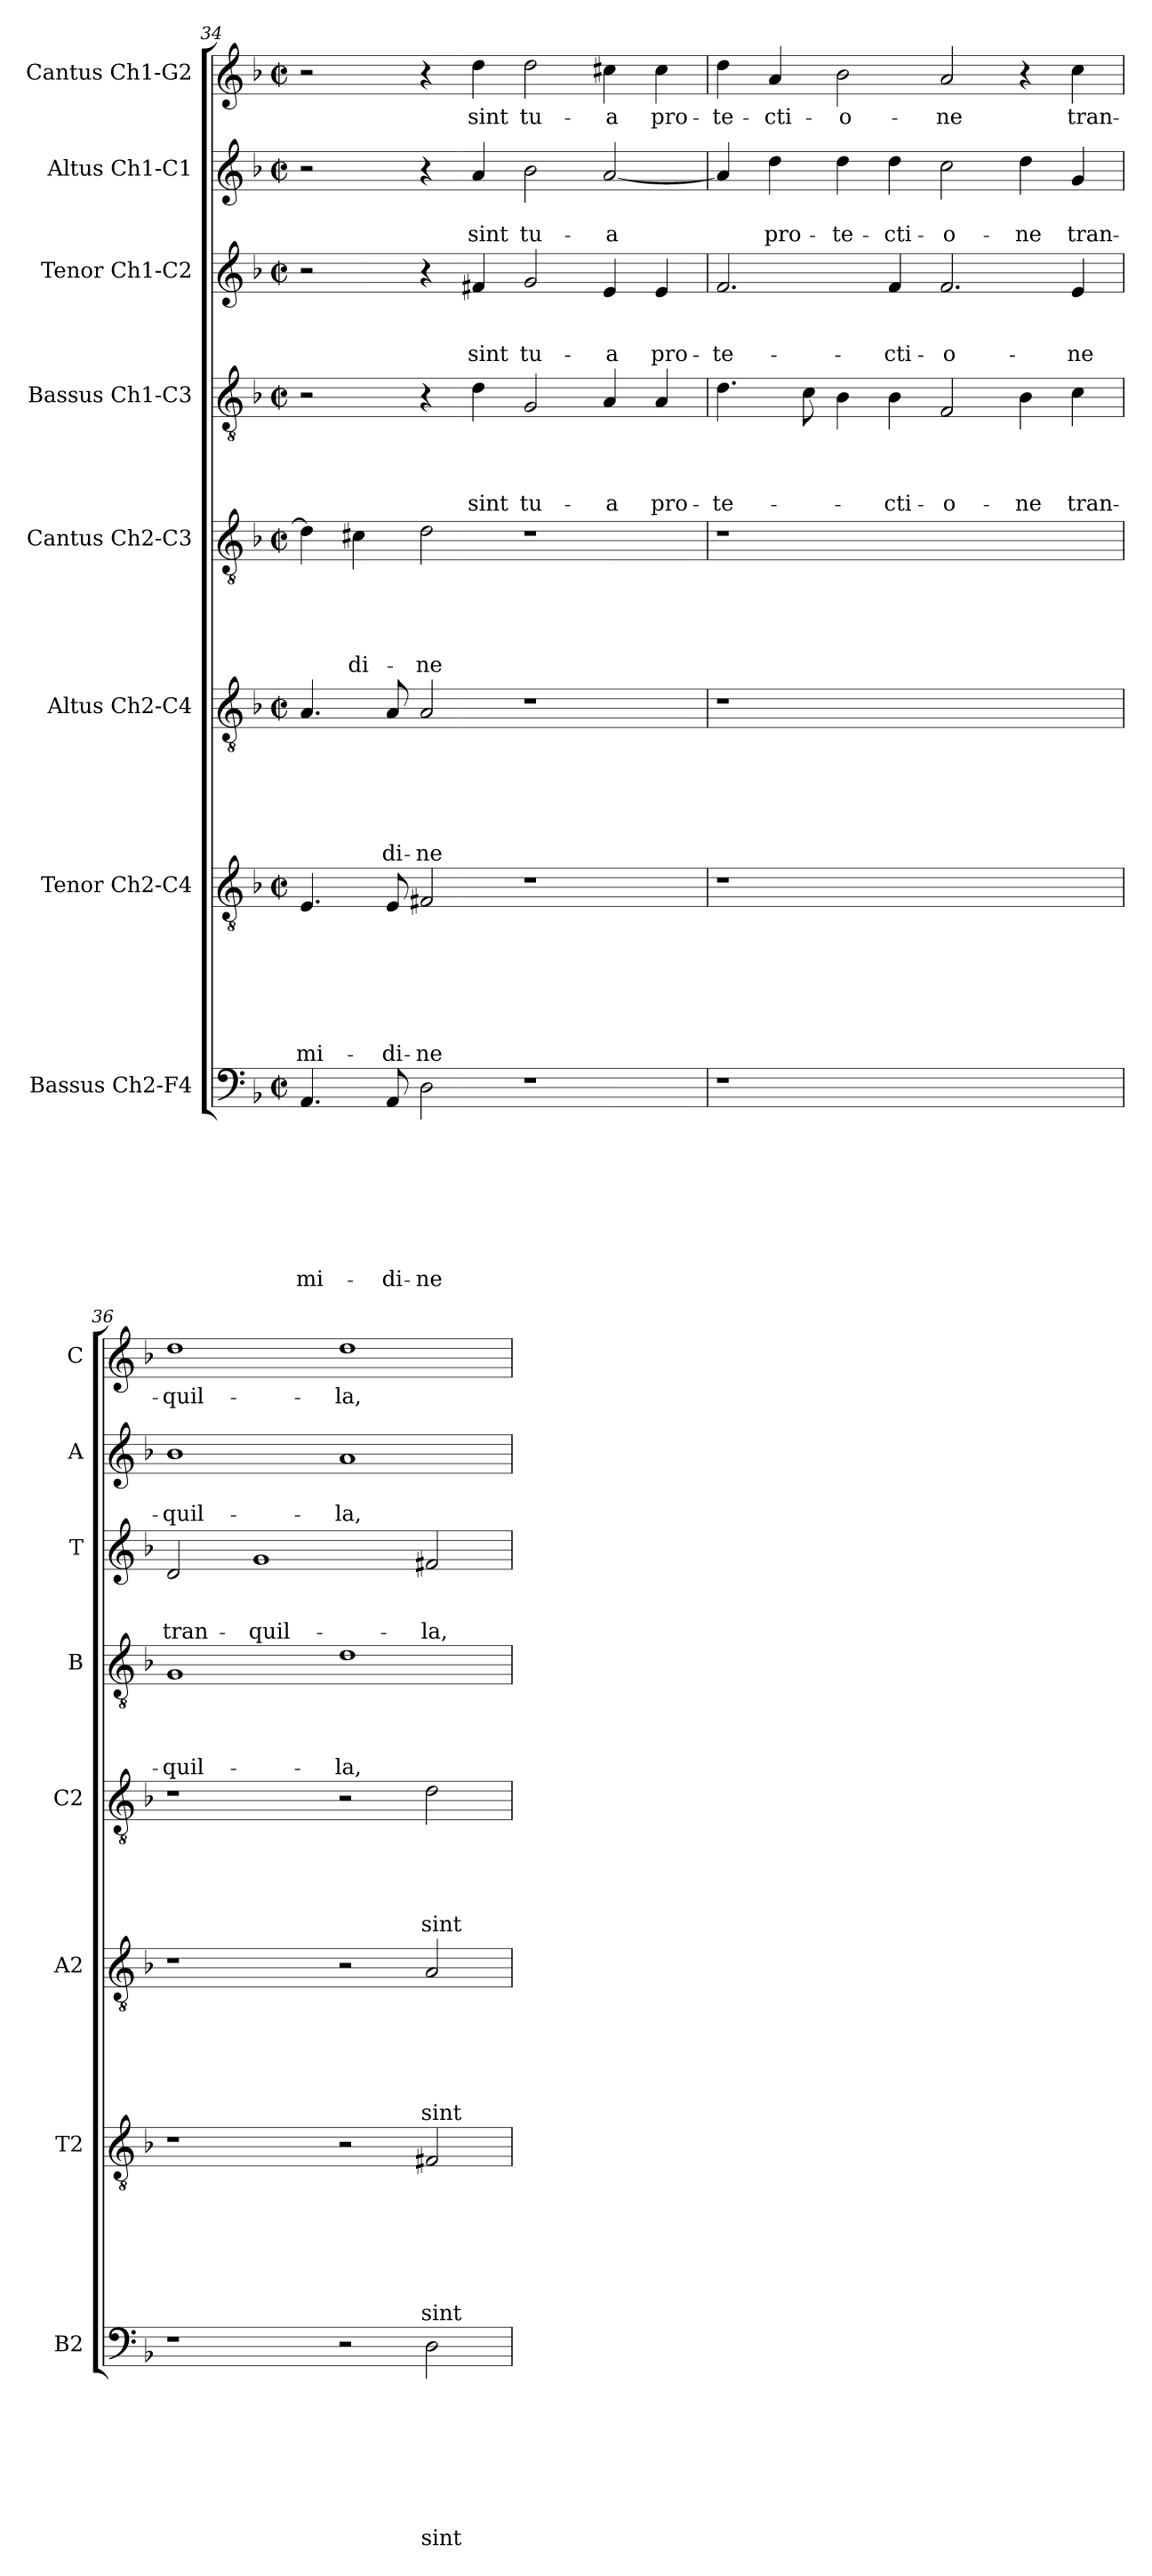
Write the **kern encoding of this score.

**kern	**text	**text	**text	**text	**text	**text	**text	**text	**kern	**text	**text	**text	**text	**text	**text	**text	**kern	**text	**text	**text	**text	**text	**text	**kern	**text	**text	**text	**text	**text	**kern	**text	**text	**text	**text	**kern	**text	**text	**text	**kern	**text	**text	**kern	**text
*part8	*part8	*part8	*part8	*part8	*part8	*part8	*part8	*part8	*part7	*part7	*part7	*part7	*part7	*part7	*part7	*part7	*part6	*part6	*part6	*part6	*part6	*part6	*part6	*part5	*part5	*part5	*part5	*part5	*part5	*part4	*part4	*part4	*part4	*part4	*part3	*part3	*part3	*part3	*part2	*part2	*part2	*part1	*part1
*staff8	*staff8	*staff8	*staff8	*staff8	*staff8	*staff8	*staff8	*staff8	*staff7	*staff7	*staff7	*staff7	*staff7	*staff7	*staff7	*staff7	*staff6	*staff6	*staff6	*staff6	*staff6	*staff6	*staff6	*staff5	*staff5	*staff5	*staff5	*staff5	*staff5	*staff4	*staff4	*staff4	*staff4	*staff4	*staff3	*staff3	*staff3	*staff3	*staff2	*staff2	*staff2	*staff1	*staff1
*I"Bassus Ch2-F4	*	*	*	*	*	*	*	*	*I"Tenor Ch2-C4	*	*	*	*	*	*	*	*I"Altus Ch2-C4	*	*	*	*	*	*	*I"Cantus Ch2-C3	*	*	*	*	*	*I"Bassus Ch1-C3	*	*	*	*	*I"Tenor Ch1-C2	*	*	*	*I"Altus Ch1-C1	*	*	*I"Cantus Ch1-G2	*
*I'B2	*	*	*	*	*	*	*	*	*I'T2	*	*	*	*	*	*	*	*I'A2	*	*	*	*	*	*	*I'C2	*	*	*	*	*	*I'B	*	*	*	*	*I'T	*	*	*	*I'A	*	*	*I'C	*
*clefF4	*	*	*	*	*	*	*	*	*clefGv2	*	*	*	*	*	*	*	*clefGv2	*	*	*	*	*	*	*clefGv2	*	*	*	*	*	*clefGv2	*	*	*	*	*clefG2	*	*	*	*clefG2	*	*	*clefG2	*
*k[b-]	*	*	*	*	*	*	*	*	*k[b-]	*	*	*	*	*	*	*	*k[b-]	*	*	*	*	*	*	*k[b-]	*	*	*	*	*	*k[b-]	*	*	*	*	*k[b-]	*	*	*	*k[b-]	*	*	*k[b-]	*
*F:	*	*	*	*	*	*	*	*	*F:	*	*	*	*	*	*	*	*F:	*	*	*	*	*	*	*F:	*	*	*	*	*	*F:	*	*	*	*	*F:	*	*	*	*F:	*	*	*F:	*
*M2/2	*	*	*	*	*	*	*	*	*M2/2	*	*	*	*	*	*	*	*M2/2	*	*	*	*	*	*	*M2/2	*	*	*	*	*	*M2/2	*	*	*	*	*M2/2	*	*	*	*M2/2	*	*	*M2/2	*
*met(c|)	*	*	*	*	*	*	*	*	*met(c|)	*	*	*	*	*	*	*	*met(c|)	*	*	*	*	*	*	*met(c|)	*	*	*	*	*	*met(c|)	*	*	*	*	*met(c|)	*	*	*	*met(c|)	*	*	*met(c|)	*
=34	=34	=34	=34	=34	=34	=34	=34	=34	=34	=34	=34	=34	=34	=34	=34	=34	=34	=34	=34	=34	=34	=34	=34	=34	=34	=34	=34	=34	=34	=34	=34	=34	=34	=34	=34	=34	=34	=34	=34	=34	=34	=34	=34
!	!	!	!	!	!	!	!	!LO:LY:b	!	!	!	!	!	!	!	!LO:LY:b	!	!	!	!	!	!	!	!	!	!	!	!	!	!	!	!	!	!	!	!	!	!	!	!	!	!	!
4.AA/	.	.	.	.	.	.	.	-mi-	4.E/	.	.	.	.	.	.	-mi-	4.A/	.	.	.	.	.	.	4d\]	.	.	.	.	.	2r	.	.	.	.	2r	.	.	.	2r	.	.	2r	.
!	!	!	!	!	!	!	!	!	!	!	!	!	!	!	!	!	!	!	!	!	!	!	!	!	!	!	!	!	!LO:LY:b	!	!	!	!	!	!	!	!	!	!	!	!	!	!
.	.	.	.	.	.	.	.	.	.	.	.	.	.	.	.	.	.	.	.	.	.	.	.	4c#X\	.	.	.	.	-di-	.	.	.	.	.	.	.	.	.	.	.	.	.	.
!	!	!	!	!	!	!	!	!LO:LY:b	!	!	!	!	!	!	!	!LO:LY:b	!	!	!	!	!	!	!LO:LY:b	!	!	!	!	!	!	!	!	!	!	!	!	!	!	!	!	!	!	!	!
8AA/	.	.	.	.	.	.	.	-di-	8E/	.	.	.	.	.	.	-di-	8A/	.	.	.	.	.	-di-	.	.	.	.	.	.	.	.	.	.	.	.	.	.	.	.	.	.	.	.
!	!	!	!	!	!	!	!	!LO:LY:b	!	!	!	!	!	!	!	!LO:LY:b	!	!	!	!	!	!	!LO:LY:b	!	!	!	!	!	!LO:LY:b	!	!	!	!	!	!	!	!	!	!	!	!	!	!
2D\	.	.	.	.	.	.	.	-ne	2F#X/	.	.	.	.	.	.	-ne	2A/	.	.	.	.	.	-ne	2d\	.	.	.	.	-ne	4r	.	.	.	.	4r	.	.	.	4r	.	.	4r	.
!	!	!	!	!	!	!	!	!	!	!	!	!	!	!	!	!	!	!	!	!	!	!	!	!	!	!	!	!	!	!	!	!	!	!LO:LY:b	!	!	!	!LO:LY:b	!	!	!LO:LY:b	!	!LO:LY:b
.	.	.	.	.	.	.	.	.	.	.	.	.	.	.	.	.	.	.	.	.	.	.	.	.	.	.	.	.	.	4d\	.	.	.	sint	4f#X/	.	.	sint	4a/	.	sint	4dd\	sint
!	!	!	!	!	!	!	!	!	!	!	!	!	!	!	!	!	!	!	!	!	!	!	!	!	!	!	!	!	!	!	!	!	!	!LO:LY:b	!	!	!	!LO:LY:b	!	!	!LO:LY:b	!	!LO:LY:b
1r	.	.	.	.	.	.	.	.	1r	.	.	.	.	.	.	.	1r	.	.	.	.	.	.	1r	.	.	.	.	.	2G/	.	.	.	tu-	2g/	.	.	tu-	2b-\	.	tu-	2dd\	tu-
!	!	!	!	!	!	!	!	!	!	!	!	!	!	!	!	!	!	!	!	!	!	!	!	!	!	!	!	!	!	!	!	!	!	!LO:LY:b	!	!	!	!LO:LY:b	!	!	!LO:LY:b	!	!LO:LY:b
.	.	.	.	.	.	.	.	.	.	.	.	.	.	.	.	.	.	.	.	.	.	.	.	.	.	.	.	.	.	4A/	.	.	.	-a	4e/	.	.	-a	[2a/	.	-a	4cc#X\	-a
!	!	!	!	!	!	!	!	!	!	!	!	!	!	!	!	!	!	!	!	!	!	!	!	!	!	!	!	!	!	!	!	!	!	!LO:LY:b	!	!	!	!LO:LY:b	!	!	!	!	!LO:LY:b
.	.	.	.	.	.	.	.	.	.	.	.	.	.	.	.	.	.	.	.	.	.	.	.	.	.	.	.	.	.	4A/	.	.	.	pro-	4e/	.	.	pro-	.	.	.	4cc#\	pro-
!!LO:LB:g=z
=35	=35	=35	=35	=35	=35	=35	=35	=35	=35	=35	=35	=35	=35	=35	=35	=35	=35	=35	=35	=35	=35	=35	=35	=35	=35	=35	=35	=35	=35	=35	=35	=35	=35	=35	=35	=35	=35	=35	=35	=35	=35	=35	=35
!	!	!	!	!	!	!	!	!	!	!	!	!	!	!	!	!	!	!	!	!	!	!	!	!	!	!	!	!	!	!	!	!	!	!LO:LY:b	!	!	!	!LO:LY:b	!	!	!	!	!LO:LY:b
1r	.	.	.	.	.	.	.	.	1r	.	.	.	.	.	.	.	1r	.	.	.	.	.	.	1r	.	.	.	.	.	4.d\	.	.	.	-te-	2.f/	.	.	-te-	4a/]	.	.	4dd\	-te-
!	!	!	!	!	!	!	!	!	!	!	!	!	!	!	!	!	!	!	!	!	!	!	!	!	!	!	!	!	!	!	!	!	!	!	!	!	!	!	!	!	!LO:LY:b	!	!LO:LY:b
.	.	.	.	.	.	.	.	.	.	.	.	.	.	.	.	.	.	.	.	.	.	.	.	.	.	.	.	.	.	.	.	.	.	.	.	.	.	.	4dd\	.	pro-	4a/	-cti-
.	.	.	.	.	.	.	.	.	.	.	.	.	.	.	.	.	.	.	.	.	.	.	.	.	.	.	.	.	.	8c\	.	.	.	.	.	.	.	.	.	.	.	.	.
!	!	!	!	!	!	!	!	!	!	!	!	!	!	!	!	!	!	!	!	!	!	!	!	!	!	!	!	!	!	!	!	!	!	!	!	!	!	!	!	!	!LO:LY:b	!	!LO:LY:b
.	.	.	.	.	.	.	.	.	.	.	.	.	.	.	.	.	.	.	.	.	.	.	.	.	.	.	.	.	.	4B-\	.	.	.	.	.	.	.	.	4dd\	.	-te-	2b-\	-o-
!	!	!	!	!	!	!	!	!	!	!	!	!	!	!	!	!	!	!	!	!	!	!	!	!	!	!	!	!	!	!	!	!	!	!LO:LY:b	!	!	!	!LO:LY:b	!	!	!LO:LY:b	!	!
.	.	.	.	.	.	.	.	.	.	.	.	.	.	.	.	.	.	.	.	.	.	.	.	.	.	.	.	.	.	4B-\	.	.	.	-cti-	4f/	.	.	-cti-	4dd\	.	-cti-	.	.
!	!	!	!	!	!	!	!	!	!	!	!	!	!	!	!	!	!	!	!	!	!	!	!	!	!	!	!	!	!	!	!	!	!	!LO:LY:b	!	!	!	!LO:LY:b	!	!	!LO:LY:b	!	!LO:LY:b
1ryy	.	.	.	.	.	.	.	.	1ryy	.	.	.	.	.	.	.	1ryy	.	.	.	.	.	.	1ryy	.	.	.	.	.	2F/	.	.	.	-o-	2.f/	.	.	-o-	2cc\	.	-o-	2a/	-ne
!	!	!	!	!	!	!	!	!	!	!	!	!	!	!	!	!	!	!	!	!	!	!	!	!	!	!	!	!	!	!	!	!	!	!LO:LY:b	!	!	!	!	!	!	!LO:LY:b	!	!
.	.	.	.	.	.	.	.	.	.	.	.	.	.	.	.	.	.	.	.	.	.	.	.	.	.	.	.	.	.	4B-\	.	.	.	-ne	.	.	.	.	4dd\	.	-ne	4r	.
!	!	!	!	!	!	!	!	!	!	!	!	!	!	!	!	!	!	!	!	!	!	!	!	!	!	!	!	!	!	!	!	!	!	!LO:LY:b	!	!	!	!LO:LY:b	!	!	!LO:LY:b	!	!LO:LY:b
.	.	.	.	.	.	.	.	.	.	.	.	.	.	.	.	.	.	.	.	.	.	.	.	.	.	.	.	.	.	4c\	.	.	.	tran-	4e/	.	.	-ne	4g/	.	tran-	4cc\	tran-
=36	=36	=36	=36	=36	=36	=36	=36	=36	=36	=36	=36	=36	=36	=36	=36	=36	=36	=36	=36	=36	=36	=36	=36	=36	=36	=36	=36	=36	=36	=36	=36	=36	=36	=36	=36	=36	=36	=36	=36	=36	=36	=36	=36
!	!	!	!	!	!	!	!	!	!	!	!	!	!	!	!	!	!	!	!	!	!	!	!	!	!	!	!	!	!	!	!	!	!	!LO:LY:b	!	!	!	!LO:LY:b	!	!	!LO:LY:b	!	!LO:LY:b
1r	.	.	.	.	.	.	.	.	1r	.	.	.	.	.	.	.	1r	.	.	.	.	.	.	1r	.	.	.	.	.	1G	.	.	.	-quil-	2d/	.	.	tran-	1b-	.	-quil-	1dd	-quil-
!	!	!	!	!	!	!	!	!	!	!	!	!	!	!	!	!	!	!	!	!	!	!	!	!	!	!	!	!	!	!	!	!	!	!	!	!	!	!LO:LY:b	!	!	!	!	!
.	.	.	.	.	.	.	.	.	.	.	.	.	.	.	.	.	.	.	.	.	.	.	.	.	.	.	.	.	.	.	.	.	.	.	1g	.	.	-quil-	.	.	.	.	.
!	!	!	!	!	!	!	!	!	!	!	!	!	!	!	!	!	!	!	!	!	!	!	!	!	!	!	!	!	!	!	!	!	!	!LO:LY:b	!	!	!	!	!	!	!LO:LY:b	!	!LO:LY:b
2r	.	.	.	.	.	.	.	.	2r	.	.	.	.	.	.	.	2r	.	.	.	.	.	.	2r	.	.	.	.	.	1d	.	.	.	-la,	.	.	.	.	1a	.	-la,	1dd	-la,
!	!	!	!	!	!	!	!	!LO:LY:b	!	!	!	!	!	!	!	!LO:LY:b	!	!	!	!	!	!	!LO:LY:b	!	!	!	!	!	!LO:LY:b	!	!	!	!	!	!	!	!	!LO:LY:b	!	!	!	!	!
2D\	.	.	.	.	.	.	.	sint	2F#X/	.	.	.	.	.	.	sint	2A/	.	.	.	.	.	sint	2d\	.	.	.	.	sint	.	.	.	.	.	2f#X/	.	.	-la,	.	.	.	.	.
=	=	=	=	=	=	=	=	=	=	=	=	=	=	=	=	=	=	=	=	=	=	=	=	=	=	=	=	=	=	=	=	=	=	=	=	=	=	=	=	=	=	=	=
*-	*-	*-	*-	*-	*-	*-	*-	*-	*-	*-	*-	*-	*-	*-	*-	*-	*-	*-	*-	*-	*-	*-	*-	*-	*-	*-	*-	*-	*-	*-	*-	*-	*-	*-	*-	*-	*-	*-	*-	*-	*-	*-	*-
